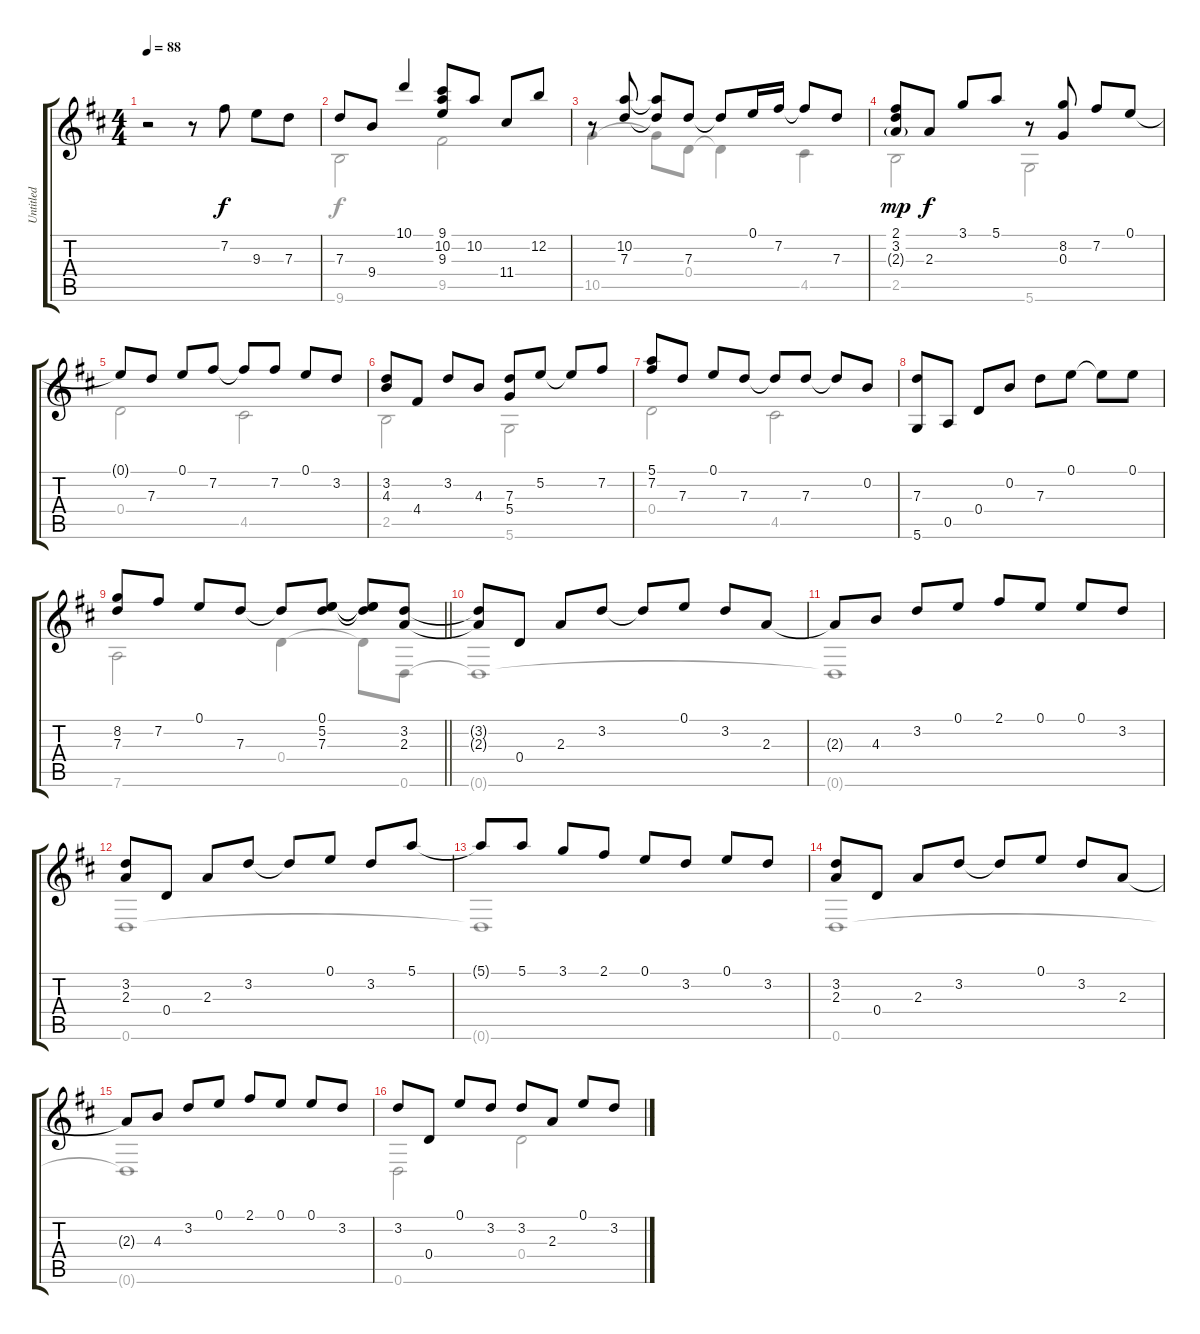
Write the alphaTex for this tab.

\track ("Untitled" "Untitled") {instrument acousticguitarnylon}
\staff {score tabs}
\tuning (E4 B3 G3 D3 A2 D2) {hide}
\voice
\ts (4 4)
\tempo 88
\clef g2
\ks d
r.2{dy f instrument acousticguitarnylon} r.8 7.2.8 9.3.8 7.3.8 |
7.3.8 9.4.8 10.1.4 (9.1 10.2 9.3).8 10.2.8 11.4.8 12.2.8 |
r.8 (10.2 7.3).8 (10.2{t} 7.3{t}).8 7.3.8 7.3{t}.8 0.1.16 7.2.16 7.2{t}.8 7.3.8 |
(2.1 3.2 2.3{g}).8{dy mp} 2.3.8{dy f} 3.1.8 5.1.8 r.8 (8.2 0.3).8 7.2.8 0.1.8 |
0.1{t}.8 7.3.8 0.1.8 7.2.8 7.2{t}.8 7.2.8 0.1.8 3.2.8 |
(3.2 4.3).8 4.4.8 3.2.8 4.3.8 (7.3 5.4).8 5.2.8 5.2{t}.8 7.2.8 |
(5.1 7.2).8 7.3.8 0.1.8 7.3.8 7.3{t}.8 7.3.8 7.3{t}.8 0.2.8 |
(7.3 5.6).8 0.5.8 0.4.8 0.2.8 7.3.8 0.1.8 0.1{t}.8 0.1.8 |
\barLineRight lightlight
(8.2 7.3).8 7.2.8 0.1.8 7.3.8 7.3{t}.8 (0.1 5.2 7.3).8 (0.1{t} 5.2{t} 7.3{t}).8 (3.2 2.3).8 |
(3.2{t} 2.3{t}).8 0.4.8 2.3.8 3.2.8 3.2{t}.8 0.1.8 3.2.8 2.3.8 |
2.3{t}.8 4.3.8 3.2.8 0.1.8 2.1.8 0.1.8 0.1.8 3.2.8 |
(3.2 2.3).8 0.4.8 2.3.8 3.2.8 3.2{t}.8 0.1.8 3.2.8 5.1.8 |
5.1{t}.8 5.1.8 3.1.8 2.1.8 0.1.8 3.2.8 0.1.8 3.2.8 |
(3.2 2.3).8 0.4.8 2.3.8 3.2.8 3.2{t}.8 0.1.8 3.2.8 2.3.8 |
2.3{t}.8 4.3.8 3.2.8 0.1.8 2.1.8 0.1.8 0.1.8 3.2.8 |
3.2.8 0.4.8 0.1.8 3.2.8 3.2.8 2.3.8 0.1.8 3.2.8
\voice
\clef g2
\ottava regular
\simile none
\ks d
|
9.6.2 9.5.2 |
10.5.4 10.5{t}.8 0.4.8 0.4{t}.4 4.5.4 |
2.5.2 5.6.2 |
0.4.2 4.5.2 |
2.5.2 5.6.2 |
0.4.2 4.5.2 |
|
\barLineRight lightlight
7.6.2 0.4.4 0.4{t}.8 0.6.8 |
0.6{t}.1 |
0.6{t}.1 |
0.6.1 |
0.6{t}.1 |
0.6.1 |
0.6{t}.1 |
0.6.2 0.4.2
